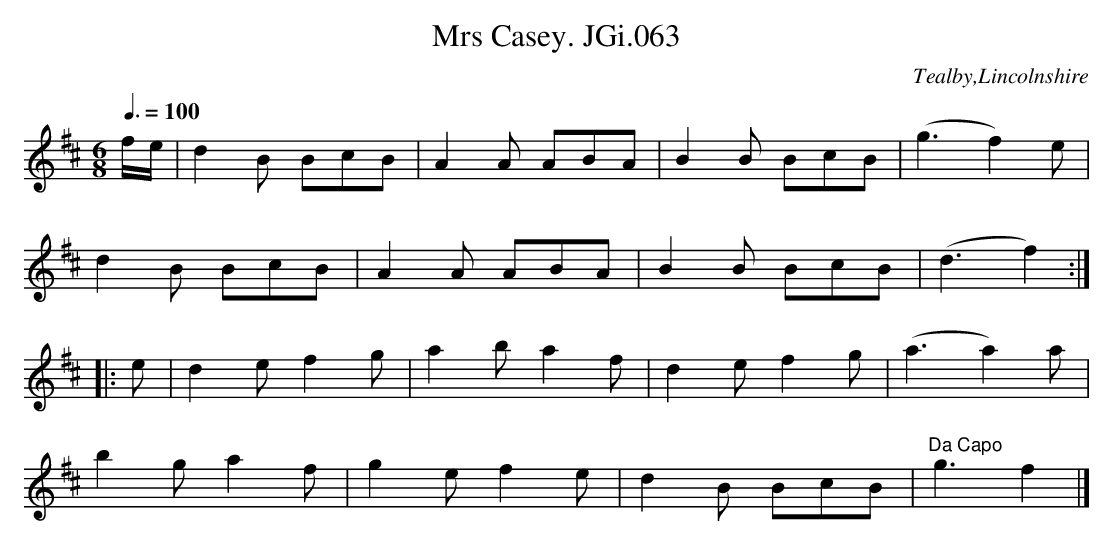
X:1
T:Mrs Casey. JGi.063
L:1/8
M:6/8
O:Tealby,Lincolnshire
Q:3/8=100
K:D
f/e/|d2B BcB|A2A ABA|B2B BcB|(g3f2)e|
d2B BcB|A2A ABA|B2B BcB|(d3f2):|
|:e|d2ef2g|a2ba2f|d2ef2g|(a3a2) a|
b2ga2f|g2ef2e|d2B BcB|"Da Capo"g3f2|]
